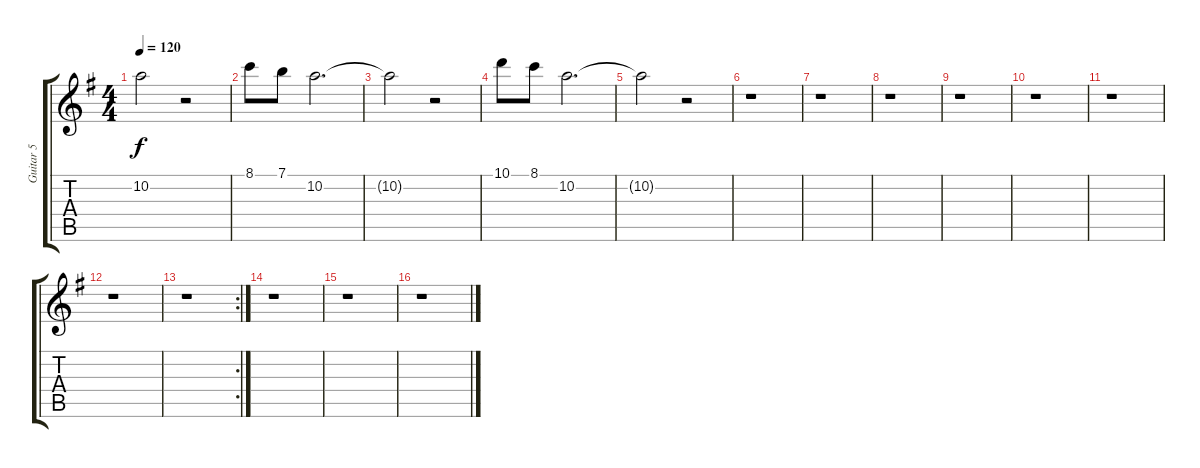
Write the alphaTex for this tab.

\track ("Guitar 5" "Guitar 5") {instrument electricguitarclean}
\staff {score tabs}
\tuning (E4 B3 G3 D3 A2 E2) {hide}
\ts (4 4)
\tempo 120
\clef g2
\ks g
10.2{t}.2{dy f} r.2 |
8.1.8 7.1.8 10.2.2{d} |
10.2{t}.2 r.2 |
10.1.8 8.1.8 10.2.2{d} |
10.2{t}.2 r.2 |
r.1 |
r.1 |
r.1 |
r.1 |
r.1 |
r.1 |
r.1 |
\rc 2
r.1 |
r.1 |
r.1 |
r.1
